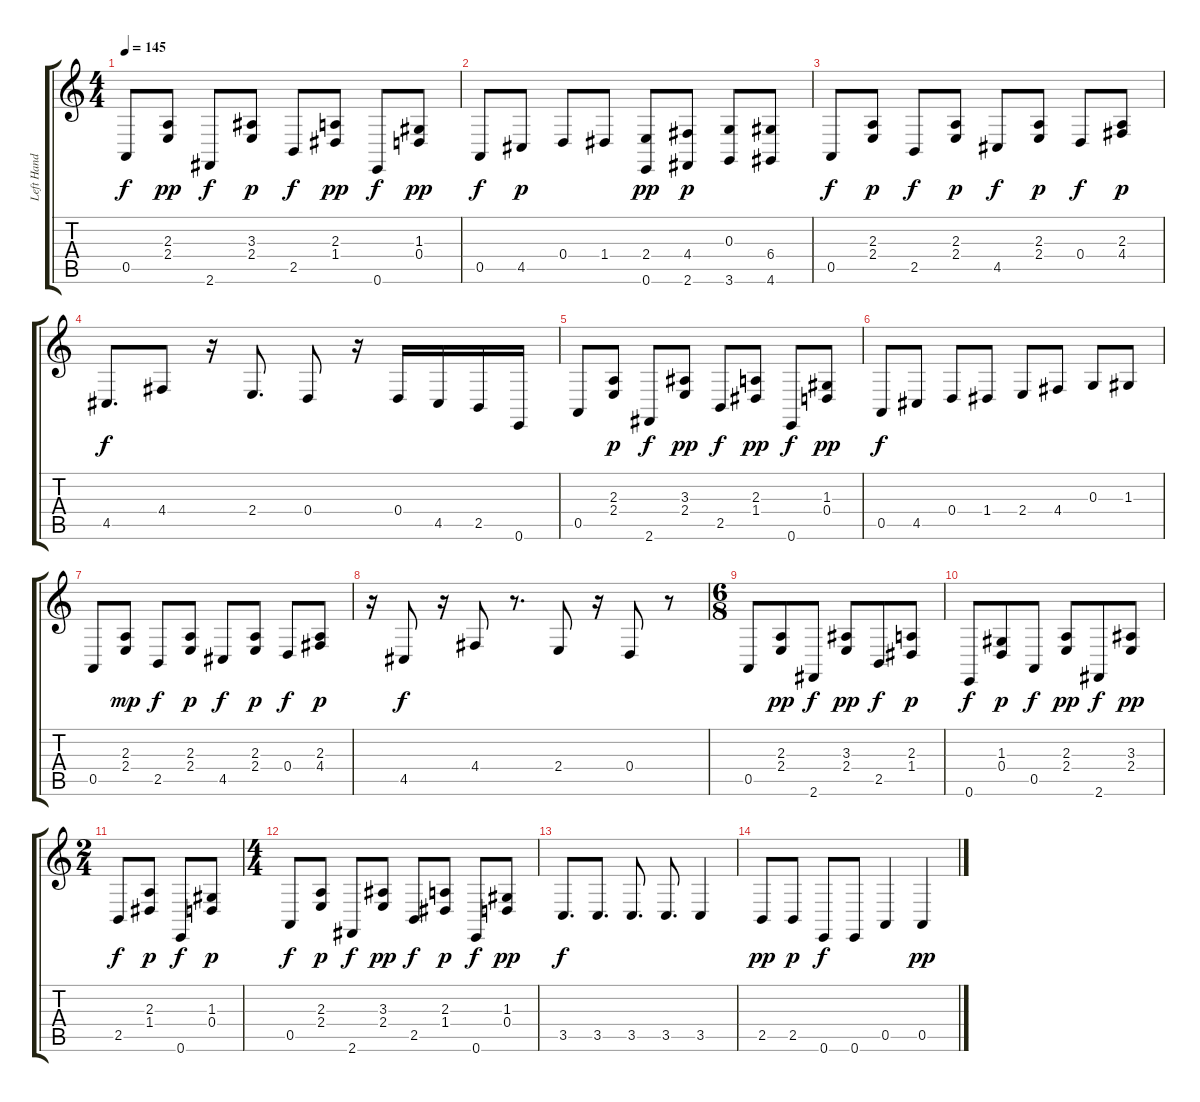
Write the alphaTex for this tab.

\track ("Left Hand" "Left Hand") {instrument honkytonkpiano}
\staff {score tabs}
\tuning (E4 B3 G3 D3 A2 E2) {hide}
\ts (4 4)
\tempo 145
\clef g2
\ks c
0.5.8{dy f} (2.3 2.4).8{dy pp} 2.6.8{dy f} (3.3 2.4).8{dy p} 2.5.8{dy f} (2.3 1.4).8{dy pp} 0.6.8{dy f} (1.3 0.4).8{dy pp} |
0.5.8{dy f} 4.5.8{dy p} 0.4.8 1.4.8 (2.4 0.6).8{dy pp} (4.4 2.6).8{dy p} (0.3 3.6).8 (6.4 4.6).8 |
0.5.8{dy f} (2.3 2.4).8{dy p} 2.5.8{dy f} (2.3 2.4).8{dy p} 4.5.8{dy f} (2.3 2.4).8{dy p} 0.4.8{dy f} (2.3 4.4).8{dy p} |
4.5.8{d dy f} 4.4.8 r.16 2.4.8{d} 0.4.8 r.16 0.4.16 4.5.16 2.5.16 0.6.16 |
0.5.8 (2.3 2.4).8{dy p} 2.6.8{dy f} (3.3 2.4).8{dy pp} 2.5.8{dy f} (2.3 1.4).8{dy pp} 0.6.8{dy f} (1.3 0.4).8{dy pp} |
0.5.8{dy f} 4.5.8 0.4.8 1.4.8 2.4.8 4.4.8 0.3.8 1.3.8 |
0.5.8 (2.3 2.4).8{dy mp} 2.5.8{dy f} (2.3 2.4).8{dy p} 4.5.8{dy f} (2.3 2.4).8{dy p} 0.4.8{dy f} (2.3 4.4).8{dy p} |
r.16 4.5.8{dy f} r.16 4.4.8 r.8{d} 2.4.8 r.16 0.4.8 r.8 |
\ts (6 8)
0.5.8 (2.3 2.4).8{dy pp} 2.6.8{dy f} (3.3 2.4).8{dy pp} 2.5.8{dy f} (2.3 1.4).8{dy p} |
0.6.8{dy f} (1.3 0.4).8{dy p} 0.5.8{dy f} (2.3 2.4).8{dy pp} 2.6.8{dy f} (3.3 2.4).8{dy pp} |
\ts (2 4)
2.5.8{dy f} (2.3 1.4).8{dy p} 0.6.8{dy f} (1.3 0.4).8{dy p} |
\ts (4 4)
0.5.8{dy f} (2.3 2.4).8{dy p} 2.6.8{dy f} (3.3 2.4).8{dy pp} 2.5.8{dy f} (2.3 1.4).8{dy p} 0.6.8{dy f} (1.3 0.4).8{dy pp} |
3.5.8{d dy f} 3.5.8{d} 3.5.8{d} 3.5.8{d} 3.5.4 |
2.5.8{dy pp} 2.5.8{dy p} 0.6.8{dy f} 0.6.8 0.5.4 0.5.4{dy pp}
